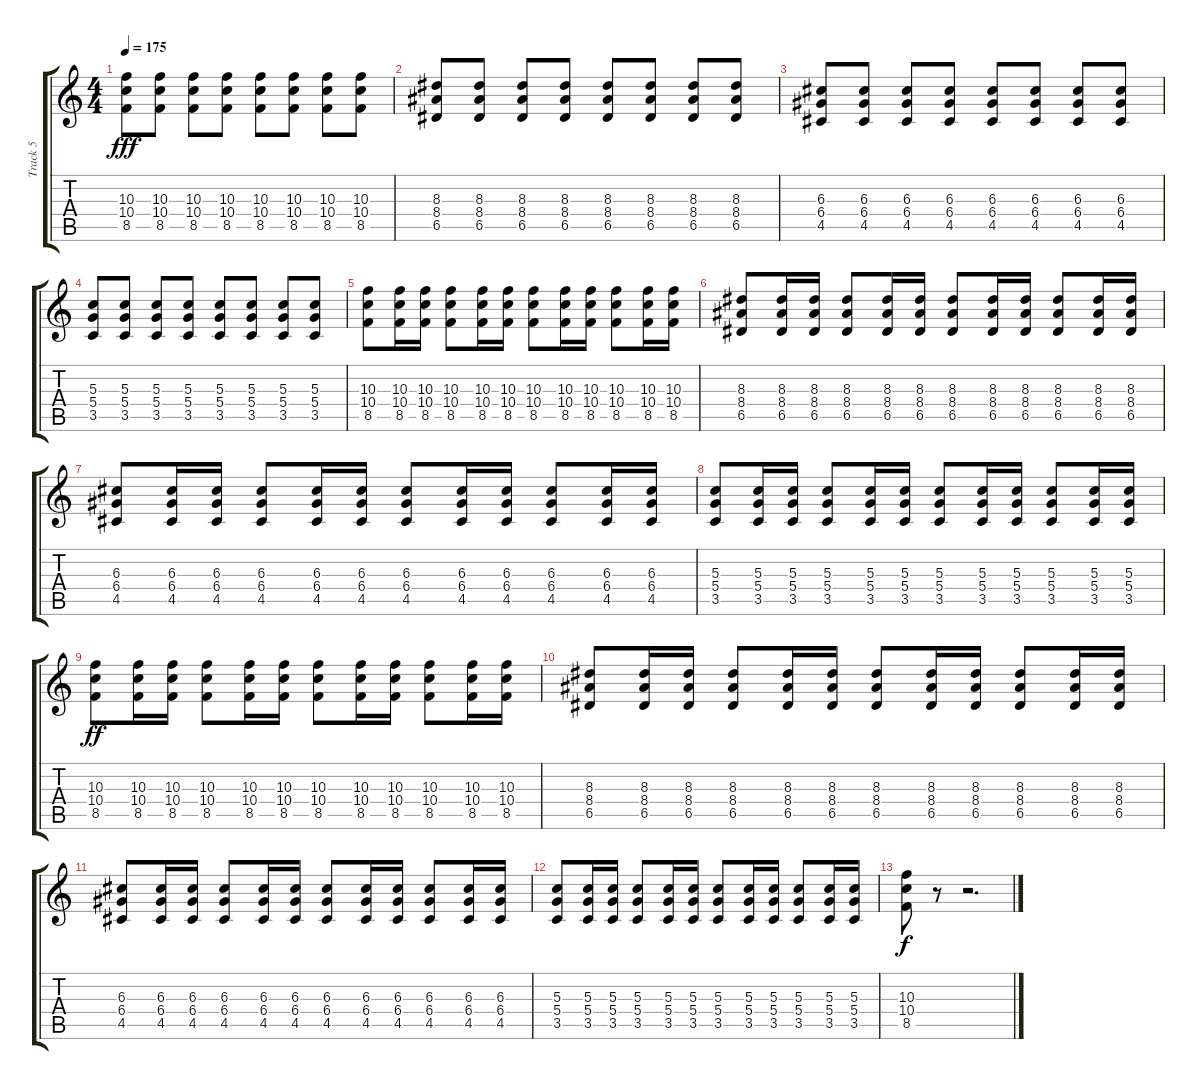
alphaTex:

\track ("Track 5" "Track 5") {instrument distortionguitar}
\staff {score tabs}
\tuning (E4 B3 G3 D3 A2 E2) {hide}
\ts (4 4)
\tempo 175
\clef g2
\ks c
(10.3 10.4 8.5).8{dy fff} (10.3 10.4 8.5).8 (10.3 10.4 8.5).8 (10.3 10.4 8.5).8 (10.3 10.4 8.5).8 (10.3 10.4 8.5).8 (10.3 10.4 8.5).8 (10.3 10.4 8.5).8 |
(8.3 8.4 6.5).8 (8.3 8.4 6.5).8 (8.3 8.4 6.5).8 (8.3 8.4 6.5).8 (8.3 8.4 6.5).8 (8.3 8.4 6.5).8 (8.3 8.4 6.5).8 (8.3 8.4 6.5).8 |
(6.3 6.4 4.5).8 (6.3 6.4 4.5).8 (6.3 6.4 4.5).8 (6.3 6.4 4.5).8 (6.3 6.4 4.5).8 (6.3 6.4 4.5).8 (6.3 6.4 4.5).8 (6.3 6.4 4.5).8 |
(5.3 5.4 3.5).8 (5.3 5.4 3.5).8 (5.3 5.4 3.5).8 (5.3 5.4 3.5).8 (5.3 5.4 3.5).8 (5.3 5.4 3.5).8 (5.3 5.4 3.5).8 (5.3 5.4 3.5).8 |
(10.3 10.4 8.5).8 (10.3 10.4 8.5).16 (10.3 10.4 8.5).16 (10.3 10.4 8.5).8 (10.3 10.4 8.5).16 (10.3 10.4 8.5).16 (10.3 10.4 8.5).8 (10.3 10.4 8.5).16 (10.3 10.4 8.5).16 (10.3 10.4 8.5).8 (10.3 10.4 8.5).16 (10.3 10.4 8.5).16 |
(8.3 8.4 6.5).8 (8.3 8.4 6.5).16 (8.3 8.4 6.5).16 (8.3 8.4 6.5).8 (8.3 8.4 6.5).16 (8.3 8.4 6.5).16 (8.3 8.4 6.5).8 (8.3 8.4 6.5).16 (8.3 8.4 6.5).16 (8.3 8.4 6.5).8 (8.3 8.4 6.5).16 (8.3 8.4 6.5).16 |
(6.3 6.4 4.5).8 (6.3 6.4 4.5).16 (6.3 6.4 4.5).16 (6.3 6.4 4.5).8 (6.3 6.4 4.5).16 (6.3 6.4 4.5).16 (6.3 6.4 4.5).8 (6.3 6.4 4.5).16 (6.3 6.4 4.5).16 (6.3 6.4 4.5).8 (6.3 6.4 4.5).16 (6.3 6.4 4.5).16 |
(5.3 5.4 3.5).8 (5.3 5.4 3.5).16 (5.3 5.4 3.5).16 (5.3 5.4 3.5).8 (5.3 5.4 3.5).16 (5.3 5.4 3.5).16 (5.3 5.4 3.5).8 (5.3 5.4 3.5).16 (5.3 5.4 3.5).16 (5.3 5.4 3.5).8 (5.3 5.4 3.5).16 (5.3 5.4 3.5).16 |
(10.3 10.4 8.5).8{dy ff} (10.3 10.4 8.5).16 (10.3 10.4 8.5).16 (10.3 10.4 8.5).8 (10.3 10.4 8.5).16 (10.3 10.4 8.5).16 (10.3 10.4 8.5).8 (10.3 10.4 8.5).16 (10.3 10.4 8.5).16 (10.3 10.4 8.5).8 (10.3 10.4 8.5).16 (10.3 10.4 8.5).16 |
(8.3 8.4 6.5).8 (8.3 8.4 6.5).16 (8.3 8.4 6.5).16 (8.3 8.4 6.5).8 (8.3 8.4 6.5).16 (8.3 8.4 6.5).16 (8.3 8.4 6.5).8 (8.3 8.4 6.5).16 (8.3 8.4 6.5).16 (8.3 8.4 6.5).8 (8.3 8.4 6.5).16 (8.3 8.4 6.5).16 |
(6.3 6.4 4.5).8 (6.3 6.4 4.5).16 (6.3 6.4 4.5).16 (6.3 6.4 4.5).8 (6.3 6.4 4.5).16 (6.3 6.4 4.5).16 (6.3 6.4 4.5).8 (6.3 6.4 4.5).16 (6.3 6.4 4.5).16 (6.3 6.4 4.5).8 (6.3 6.4 4.5).16 (6.3 6.4 4.5).16 |
(5.3 5.4 3.5).8 (5.3 5.4 3.5).16 (5.3 5.4 3.5).16 (5.3 5.4 3.5).8 (5.3 5.4 3.5).16 (5.3 5.4 3.5).16 (5.3 5.4 3.5).8 (5.3 5.4 3.5).16 (5.3 5.4 3.5).16 (5.3 5.4 3.5).8 (5.3 5.4 3.5).16 (5.3 5.4 3.5).16 |
(10.3 10.4 8.5).8{dy f} r.8 r.2{d}
